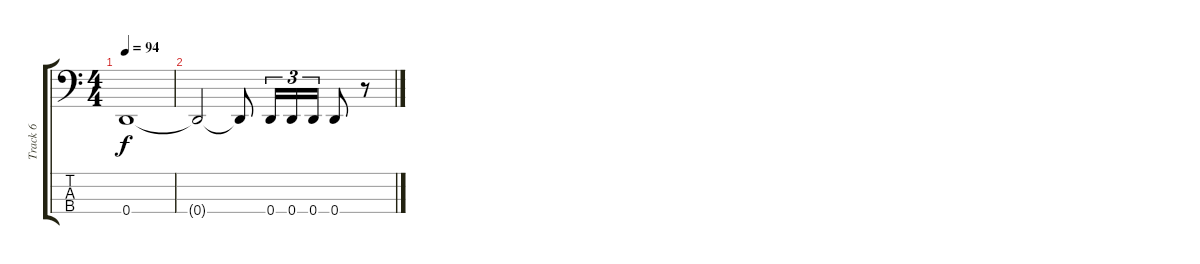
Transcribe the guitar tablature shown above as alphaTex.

\track ("Track 6" "Track 6") {instrument electricbassfinger}
\staff {score tabs}
\tuning (F2 C2 G1 D1) {hide}
\ts (4 4)
\tempo 94
\clef f4
\ks c
0.4.1{dy f} |
0.4{t}.2 0.4{t}.8 0.4.16{tu (3 2)} 0.4.16{tu (3 2)} 0.4.16{tu (3 2)} 0.4.8 r.8
